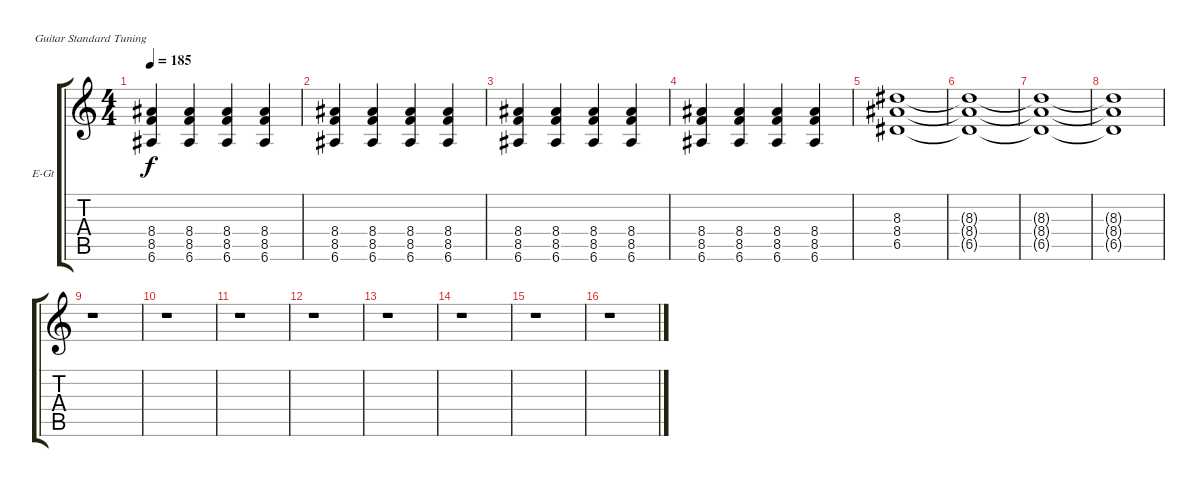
\defaultSystemsLayout 4
\bracketExtendMode groupsimilarinstruments
\firstSystemTrackNameOrientation horizontal
\otherSystemsTrackNameOrientation horizontal
\track ("Pierre Bouvier" "E-Gt") {instrument distortionguitar}
\staff {score tabs}
\tuning (E4 B3 G3 D3 A2 E2)
\ts (4 4)
\tempo 185
\clef g2
\scale
0.333333
\ks c
(8.4 8.5 6.6).4{dy f} (8.4 8.5 6.6).4 (8.4 8.5 6.6).4 (8.4 8.5 6.6).4 |
\scale
0.333333 (8.4 8.5 6.6).4 (8.4 8.5 6.6).4 (8.4 8.5 6.6).4 (8.4 8.5 6.6).4 |
\scale
0.333333 (8.4 8.5 6.6).4 (8.4 8.5 6.6).4 (8.4 8.5 6.6).4 (8.4 8.5 6.6).4 |
\scale
0.333333 (8.4 8.5 6.6).4 (8.4 8.5 6.6).4 (8.4 8.5 6.6).4 (8.4 8.5 6.6).4 |
\scale
0.333333 (8.3 8.4 6.5).1 |
\scale
0.333333 (8.3{t} 8.4{t} 6.5{t}).1 |
\scale
0.333333 (8.4{t} 6.5{t} 8.3{t}).1 |
\scale
0.333333 (8.3{t} 8.4{t} 6.5{t}).1 |
\scale
0.333333 r.1 |
\scale
0.333333 r.1 |
\scale
0.333333 r.1 |
\scale
0.333333 r.1 |
\scale
0.333333 r.1 |
\scale
0.333333 r.1 |
\scale
0.333333 r.1 |
\scale
0.333333 r.1
